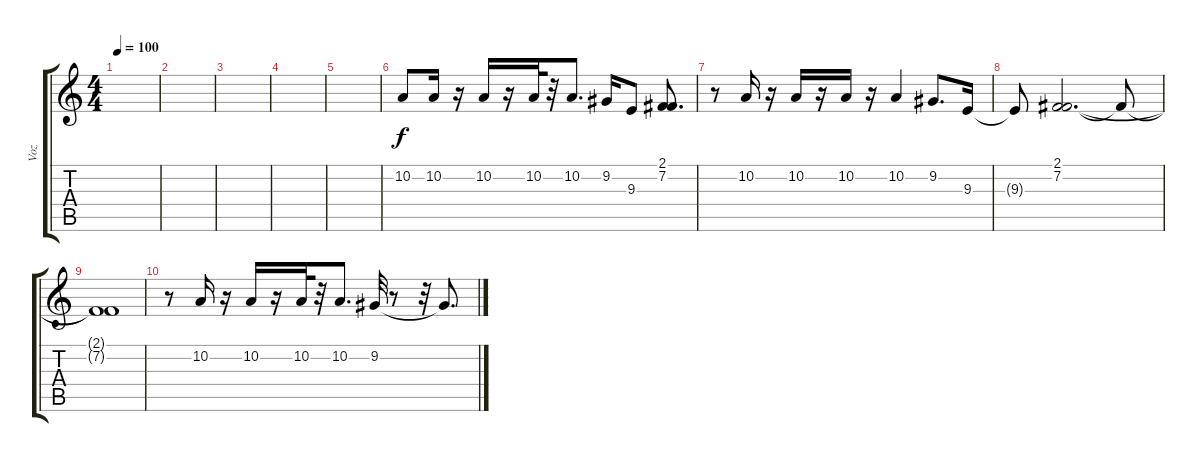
\track ("Voz" "Voz") {instrument cello}
\staff {score tabs}
\tuning (E4 B3 G3 D3 A2 E2) {hide}
\ts (4 4)
\tempo 100
\clef g2
\ks c
|
|
|
|
|
10.2.8 10.2.16 r.16 10.2.16 r.16 10.2.32 r.32 10.2.8{d} 9.2.16 9.3.8 (2.1 7.2).8{d} |
r.8 10.2.16 r.16 10.2.16 r.16 10.2.16 r.16 10.2.4 9.2.8{d} 9.3.16 |
9.3{t}.8 (2.1 7.2).2{d} 7.2{t}.8 |
(2.1{t} 7.2{t}).1 |
r.8 10.2.16 r.16 10.2.16 r.16 10.2.32 r.32 10.2.8{d} 9.2.32 r.8 r.32 9.2{t}.8{d}
